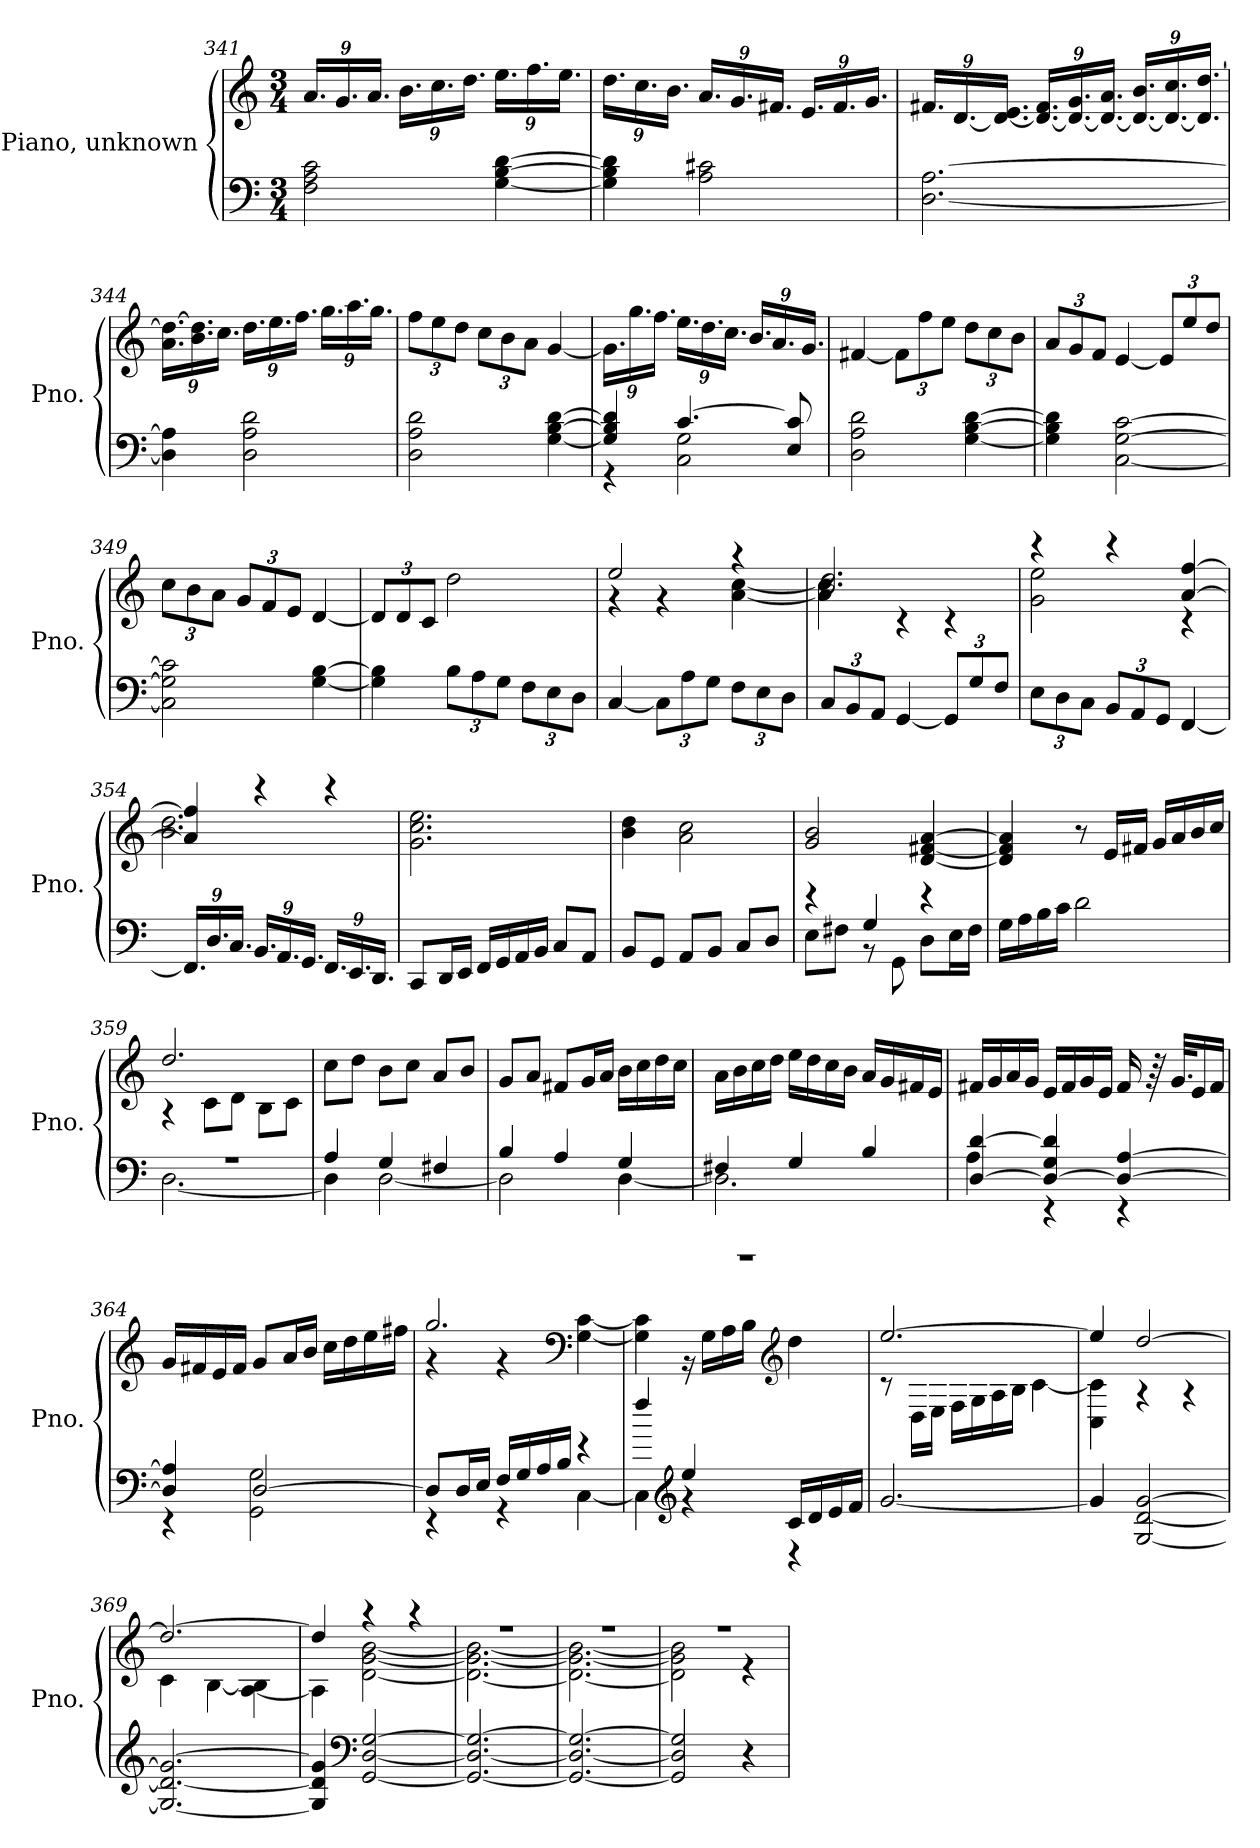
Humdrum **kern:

**kern	**kern
*part1	*part1
*staff2	*staff1
*I"Piano, unknown	*
*I'Pno.	*
!!LO:LB:g=z
*clefF4	*clefG2
*k[]	*k[]
*M3/4	*M3/4
*	*Xbrackettup
=341	=341
2F\ 2A\ 2c\	18.a/LL
.	18.g/
.	18.a/JJ
.	18.b\LL
.	18.cc\
.	18.dd\JJ
[4G\ [4B\ [4d\	18.ee\LL
.	18.ff\
.	18.ee\JJ
=342	=342
4G\] 4B\] 4d\]	18.dd\LL
.	18.cc\
.	18.b\JJ
2A\ 2c#X\	18.a/LL
.	18.g/
.	18.f#X/JJ
.	18.e/LL
.	18.f#/
.	18.g/JJ
=343	=343
[2.D\ [2.A\	18.f#X/LL
.	[18.d/
.	18.d/_ 18.e/JJ
.	18.d/_ 18.f#/LL
.	18.d/_ 18.g/
.	18.d/_ 18.a/JJ
.	18.d/_ 18.b/LL
.	18.d/_ 18.cc/
.	18.d/] [18.dd/JJ
!!LO:LB:g=z
=344	=344
4D\] 4A\]	18.a\ 18.dd\_LL
.	18.b\ 18.dd\]
.	18.cc\JJ
2D\ 2A\ 2d\	18.dd\LL
.	18.ee\
.	18.ff\JJ
.	18.gg\LL
.	18.aa\
.	18.gg\JJ
=345	=345
2D\ 2A\ 2d\	12ff\L
.	12ee\
.	12dd\J
.	12cc\L
.	12b\
.	12a\J
[4G\ [4B\ [4d\	[4g/
=346	=346
*^	*
4G/] 4B/] 4d/]	4r	18.g\LL]
.	.	18.gg\
.	.	18.ff\JJ
[4.c/	2C\ 2G\	18.ee\LL
.	.	18.dd\
.	.	18.cc\JJ
.	.	18.b/LL
.	.	18.a/
8E/ 8c/]	.	.
.	.	18.g/JJ
*v	*v	*
=347	=347
2D\ 2A\ 2d\	[4f#X/
.	12f#\L]
.	12ff\
.	12ee\J
[4G\ [4B\ [4d\	12dd\L
.	12cc\
.	12b\J
!!LO:LB:g=z
=348	=348
4G\] 4B\] 4d\]	12a/L
.	12g/
.	12f/J
[2C\ [2G\ [2c\	[4e/
.	12e/L]
.	12ee/
.	12dd/J
=349	=349
2C\] 2G\] 2c\]	12cc\L
.	12b\
.	12a\J
.	12g/L
.	12f/
.	12e/J
[4G\ [4B\	[4d/
=350	=350
4G\] 4B\]	12d/L]
.	12d/
.	12c/J
*Xbrackettup	*
12B\L	2dd\
12A\	.
12G\J	.
12F\L	.
12E\	.
12D\J	.
=351	=351
*	*^
[4C/	2ee/	4r
12C\L]	.	4r
12A\	.	.
12G\J	.	.
12F\L	4r	[4a\ [4cc\
12E\	.	.
12D\J	.	.
=352	=352	=352
12C/L	2.b/ 2.dd/	4a\] 4cc\]
12BB/	.	.
12AA/J	.	.
[4GG/	.	4r
12GG/L]	.	4r
12G/	.	.
12F/J	.	.
!!LO:LB:g=z	!!
=353	=353	=353
12E\L	4r	2g\ 2ee\
12D\	.	.
12C\J	.	.
12BB/L	4r	.
12AA/	.	.
12GG/J	.	.
[4FF/	[4a/ [4ff/	4r
=354	=354	=354
18.FF/LL]	4a/] 4ff/]	2.b\ 2.dd\
18.D/	.	.
18.C/JJ	.	.
18.BB/LL	4r	.
18.AA/	.	.
18.GG/JJ	.	.
18.FF/LL	4r	.
18.EE/	.	.
18.DD/JJ	.	.
*	*v	*v
=355	=355
8CC/L	2.g\ 2.cc\ 2.ee\
16DD/L	.
16EE/JJ	.
16FF/LL	.
16GG/	.
16AA/	.
16BB/JJ	.
8C/L	.
8AA/J	.
=356	=356
8BB/L	4b\ 4dd\
8GG/J	.
8AA/L	2a\ 2cc\
8BB/J	.
8C/L	.
8D/J	.
!!LO:LB:g=z
=357	=357
*^	*
4r	8E\L	2g/ 2b/
.	8F#X\J	.
4G/	8r	.
.	8GG\	.
4r	8D\L	[4d/ [4f#X/ [4a/
.	16E\L	.
.	16F#\JJ	.
*v	*v	*
=358	=358
16G\LL	4d/] 4f#/] 4a/]
16A\	.
16B\	.
16c\JJ	.
2d\	8r
.	16e/LL
.	16f#X/JJ
.	16g/LL
.	16a/
.	16b/
.	16cc/JJ
=359	=359
*^	*^
2.r	[2.D\	2.dd/	4r
.	.	.	8c\L
.	.	.	8d\J
.	.	.	8B\L
.	.	.	8c\J
*	*	*v	*v
=360	=360	=360
4A/	4D\]	8cc\L
.	.	8dd\J
4G/	[2D\	8b\L
.	.	8cc\J
4F#X/	.	8a/L
.	.	8b/J
=361	=361	=361
4B/	2D\]	8g/L
.	.	8a/J
4A/	.	8f#X/L
.	.	16g/L
.	.	16a/JJ
4G/	[4D\	16b\LL
.	.	16cc\
.	.	16dd\
.	.	16cc\JJ
!!LO:PB:g=z
=362	=362	=362
4F#X/	2.D\]	16a\LL
.	.	16b\
.	.	16cc\
.	.	16dd\JJ
4G/	.	16ee\LL
.	.	16dd\
.	.	16cc\
.	.	16b\JJ
4B/	.	16a/LL
.	.	16g/
.	.	16f#X/
.	.	16e/JJ
=363	=363	=363
[4D/ [4d/	4A\	16f#X/LL
.	.	16g/
.	.	16a/
.	.	16g/JJ
4D/_ 4G/ 4d/]	4r	16e/LL
.	.	16f#/
.	.	16g/
.	.	16e/JJ
4D/_ [4A/	4r	16f#/
.	.	64r
.	.	32.g/KLL
.	.	16e/
.	.	16f#/JJ
=364	=364	=364
4D/] 4A/]	4r	16g/LL
.	.	16f#X/
.	.	16e/
.	.	16f#/JJ
[2D/	2GG\ 2G\	8g/L
.	.	16a/L
.	.	16b/JJ
.	.	16cc\LL
.	.	16dd\
.	.	16ee\
.	.	16ff#X\JJ
!!LO:LB:g=z
=365	=365	=365
*	*	*^
8D/L]	4r	2.gg/	4r
16D/L	.	.	.
16E/JJ	.	.	.
16F/LL	4r	.	4r
16G/	.	.	.
16A/	.	.	.
16B/JJ	.	.	.
*	*	*clefF4	*
4r	[4C\	.	[4G\ [4c\
=366	=366	=366	=366
4ff/	4C\]	2.r	4G\] 4c\]
*clefG2	*	*	*
4ee/	4r	.	16r
.	.	.	16G\LL
.	.	.	16A\
.	.	.	16B\JJ
*	*	*clefG2	*
16c/LL	4r	.	4dd\
16d/	.	.	.
16e/	.	.	.
16f/JJ	.	.	.
*v	*v	*	*
=367	=367	=367
[2.g/	[2.ee/	8r
.	.	16D\LL
.	.	16E\JJ
.	.	16F\LL
.	.	16G\
.	.	16A\
.	.	16B\JJ
.	.	[4c\
=368	=368	=368
4g/]	4ee/]	4C\ 4c\]
[2G/ [2d/ [2g/	[2dd/	4r
.	.	4r
=369	=369	=369
2.G/_ 2.d/_ 2.g/_	2.dd/_	4c\
.	.	[4B\
.	.	[4A\ 4B\]
!!LO:LB:g=z	!!
=370	=370	=370
4G/] 4d/] 4g/]	4dd/]	4A\]
*clefF4	*	*
[2GG/ [2D/ [2G/	4r	[2d\ [2g\ [2b\
.	4r	.
=371	=371	=371
2.GG/_ 2.D/_ 2.G/_	2.r	2.d\_ 2.g\_ 2.b\_
=372	=372	=372
2.GG/_ 2.D/_ 2.G/_	2.r	2.d\_ 2.g\_ 2.b\_
=373	=373	=373
2GG/] 2D/] 2G/]	2.r	2d\] 2g\] 2b\]
4r	.	4r
*	*v	*v
=	=
*-	*-
